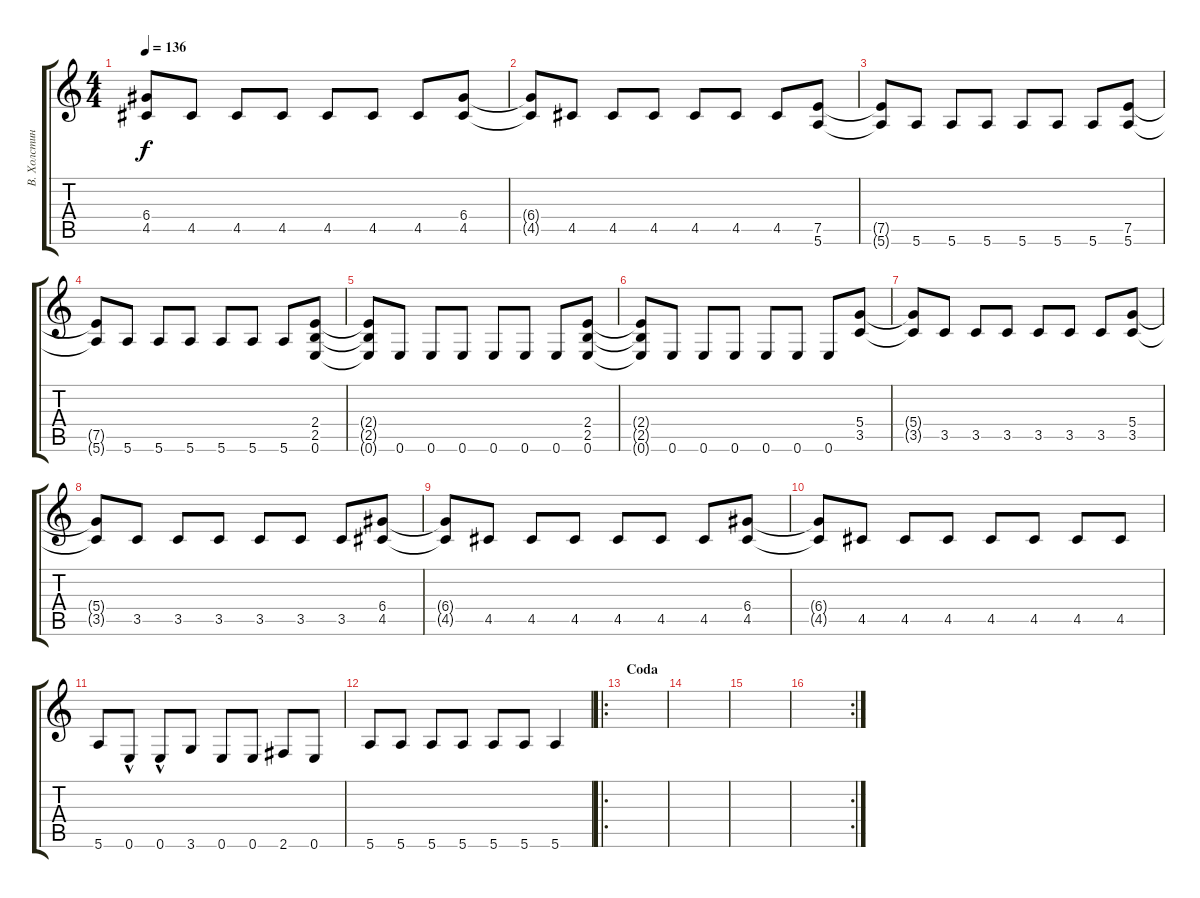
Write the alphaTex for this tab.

\track ("В. Холстинин" "В. Холстин") {instrument distortionguitar}
\staff {score tabs}
\tuning (E4 B3 G3 D3 A2 E2) {hide}
\ts (4 4)
\tempo 136
\clef g2
\ks c
(6.4{t} 4.5{t}).8{dy f} 4.5.8 4.5.8 4.5.8 4.5.8 4.5.8 4.5.8 (6.4 4.5).8 |
(6.4{t} 4.5{t}).8 4.5.8 4.5.8 4.5.8 4.5.8 4.5.8 4.5.8 (7.5 5.6).8 |
(7.5{t} 5.6{t}).8 5.6.8 5.6.8 5.6.8 5.6.8 5.6.8 5.6.8 (7.5 5.6).8 |
(7.5{t} 5.6{t}).8 5.6.8 5.6.8 5.6.8 5.6.8 5.6.8 5.6.8 (2.4 2.5 0.6).8 |
(2.4{t} 2.5{t} 0.6{t}).8 0.6.8 0.6.8 0.6.8 0.6.8 0.6.8 0.6.8 (2.4 2.5 0.6).8 |
(2.4{t} 2.5{t} 0.6{t}).8 0.6.8 0.6.8 0.6.8 0.6.8 0.6.8 0.6.8 (5.4 3.5).8 |
(5.4{t} 3.5{t}).8 3.5.8 3.5.8 3.5.8 3.5.8 3.5.8 3.5.8 (5.4 3.5).8 |
(5.4{t} 3.5{t}).8 3.5.8 3.5.8 3.5.8 3.5.8 3.5.8 3.5.8 (6.4 4.5).8 |
(6.4{t} 4.5{t}).8 4.5.8 4.5.8 4.5.8 4.5.8 4.5.8 4.5.8 (6.4 4.5).8 |
(6.4{t} 4.5{t}).8 4.5.8 4.5.8 4.5.8 4.5.8 4.5.8 4.5.8 4.5.8 |
5.6.8 0.6{hac}.8 0.6{hac}.8 3.6.8 0.6.8 0.6.8 2.6.8 0.6.8 |
5.6.8 5.6.8 5.6.8 5.6.8 5.6.8 5.6.8 5.6.4 |
\ro
\section ("" "Coda")
|
|
|
\rc 2
